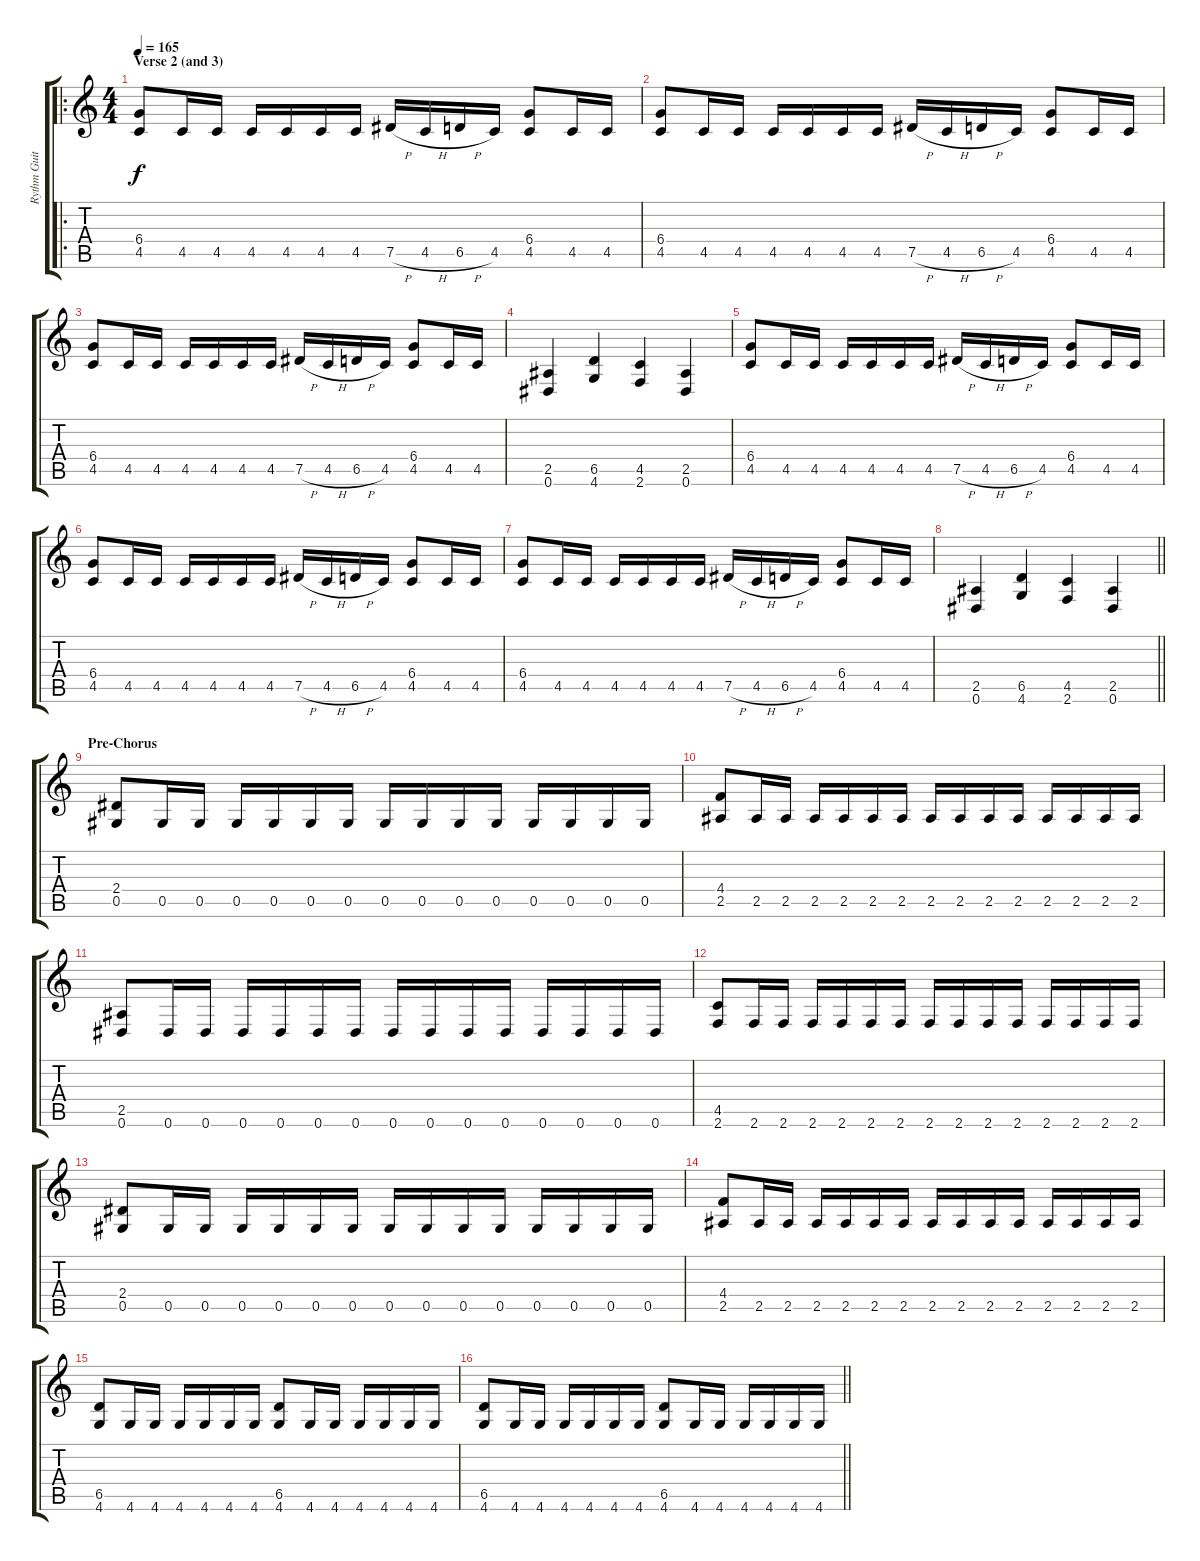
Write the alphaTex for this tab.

\track ("Rythm Guitar" "Rythm Guit") {instrument distortionguitar}
\staff {score tabs}
\tuning (Eb4 Bb3 Gb3 Db3 Ab2 Eb2) {hide}
\ro
\ts (4 4)
\section ("" "Verse 2 (and 3)")
\tempo 165
\clef g2
\ks c
(6.4 4.5).8{dy f} 4.5.16 4.5.16 4.5.16 4.5.16 4.5.16 4.5.16 7.5{h}.16 4.5{h}.16 6.5{h}.16 4.5.16 (6.4 4.5).8 4.5.16 4.5.16 |
(6.4 4.5).8 4.5.16 4.5.16 4.5.16 4.5.16 4.5.16 4.5.16 7.5{h}.16 4.5{h}.16 6.5{h}.16 4.5.16 (6.4 4.5).8 4.5.16 4.5.16 |
(6.4 4.5).8 4.5.16 4.5.16 4.5.16 4.5.16 4.5.16 4.5.16 7.5{h}.16 4.5{h}.16 6.5{h}.16 4.5.16 (6.4 4.5).8 4.5.16 4.5.16 |
(2.5 0.6).4 (6.5 4.6).4 (4.5 2.6).4 (2.5 0.6).4 |
(6.4 4.5).8 4.5.16 4.5.16 4.5.16 4.5.16 4.5.16 4.5.16 7.5{h}.16 4.5{h}.16 6.5{h}.16 4.5.16 (6.4 4.5).8 4.5.16 4.5.16 |
(6.4 4.5).8 4.5.16 4.5.16 4.5.16 4.5.16 4.5.16 4.5.16 7.5{h}.16 4.5{h}.16 6.5{h}.16 4.5.16 (6.4 4.5).8 4.5.16 4.5.16 |
(6.4 4.5).8 4.5.16 4.5.16 4.5.16 4.5.16 4.5.16 4.5.16 7.5{h}.16 4.5{h}.16 6.5{h}.16 4.5.16 (6.4 4.5).8 4.5.16 4.5.16 |
\barLineRight lightlight
(2.5 0.6).4 (6.5 4.6).4 (4.5 2.6).4 (2.5 0.6).4 |
\section ("" "Pre-Chorus")
(2.4 0.5).8 0.5.16 0.5.16 0.5.16 0.5.16 0.5.16 0.5.16 0.5.16 0.5.16 0.5.16 0.5.16 0.5.16 0.5.16 0.5.16 0.5.16 |
(4.4 2.5).8 2.5.16 2.5.16 2.5.16 2.5.16 2.5.16 2.5.16 2.5.16 2.5.16 2.5.16 2.5.16 2.5.16 2.5.16 2.5.16 2.5.16 |
(2.5 0.6).8 0.6.16 0.6.16 0.6.16 0.6.16 0.6.16 0.6.16 0.6.16 0.6.16 0.6.16 0.6.16 0.6.16 0.6.16 0.6.16 0.6.16 |
(4.5 2.6).8 2.6.16 2.6.16 2.6.16 2.6.16 2.6.16 2.6.16 2.6.16 2.6.16 2.6.16 2.6.16 2.6.16 2.6.16 2.6.16 2.6.16 |
(2.4 0.5).8 0.5.16 0.5.16 0.5.16 0.5.16 0.5.16 0.5.16 0.5.16 0.5.16 0.5.16 0.5.16 0.5.16 0.5.16 0.5.16 0.5.16 |
(4.4 2.5).8 2.5.16 2.5.16 2.5.16 2.5.16 2.5.16 2.5.16 2.5.16 2.5.16 2.5.16 2.5.16 2.5.16 2.5.16 2.5.16 2.5.16 |
(6.5 4.6).8 4.6.16 4.6.16 4.6.16 4.6.16 4.6.16 4.6.16 (6.5 4.6).8 4.6.16 4.6.16 4.6.16 4.6.16 4.6.16 4.6.16 |
\barLineRight lightlight
(6.5 4.6).8 4.6.16 4.6.16 4.6.16 4.6.16 4.6.16 4.6.16 (6.5 4.6).8 4.6.16 4.6.16 4.6.16 4.6.16 4.6.16 4.6.16
